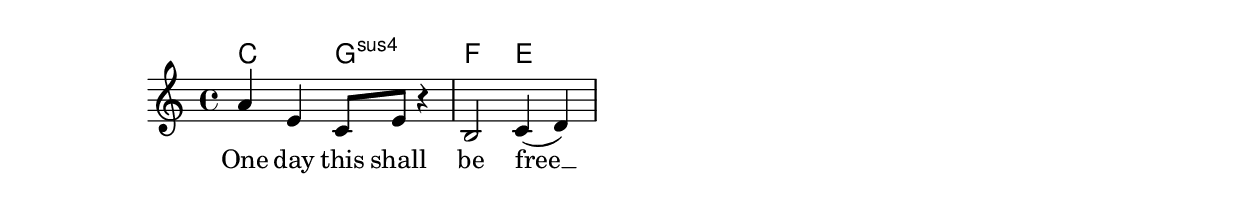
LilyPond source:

%% Do not edit this file; it is auto-generated from LSR http://lsr.dsi.unimi.it
%% This file is in the public domain.
\version "2.11.50"

\header {
  lsrtags = "chords"

  texidoc = "
When put together, chord names, a melody, and lyrics form a lead sheet:

"
  doctitle = "Simple lead sheet"
} % begin verbatim
<<
  \chords { c2 g:sus4 f e }
  \relative c'' {
    a4 e c8 e r4
    b2 c4( d)
  }
  \addlyrics { One day this shall be free __ }
>>
